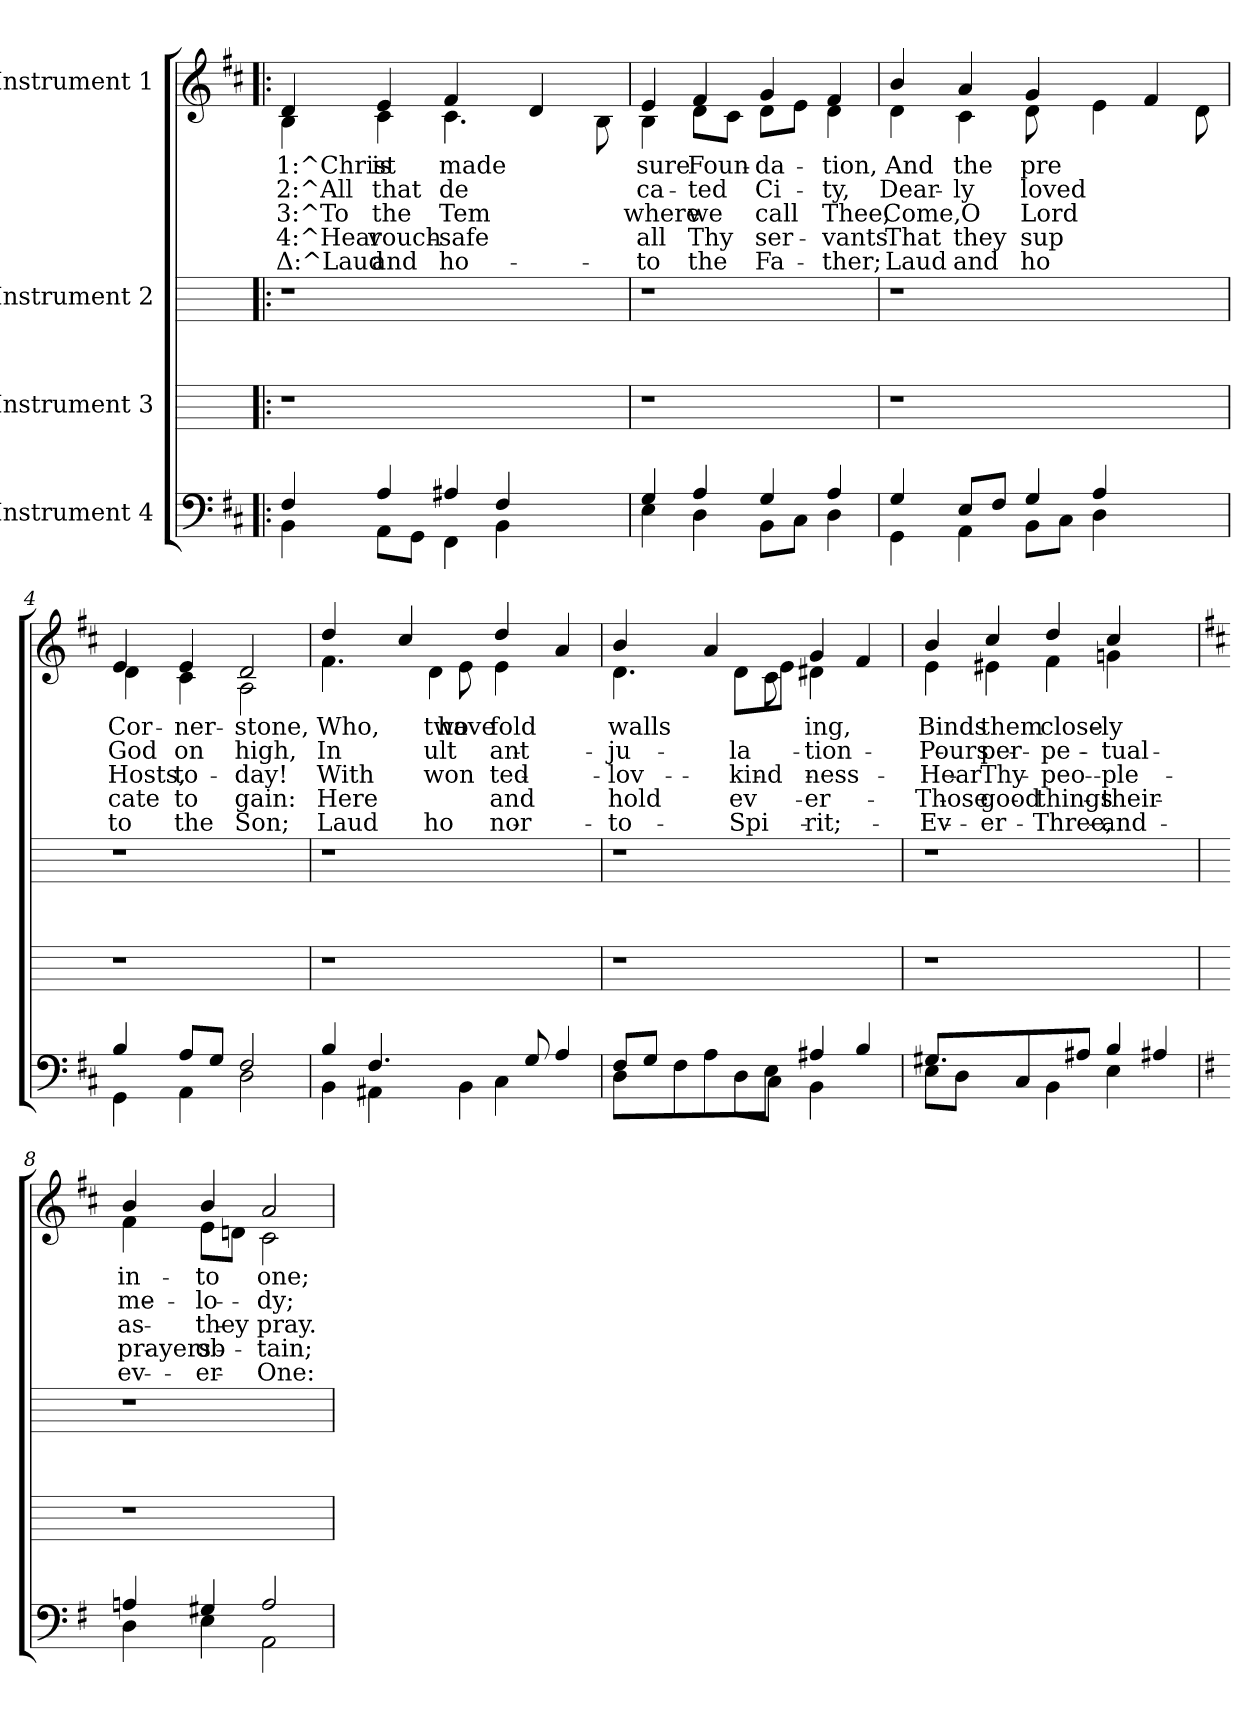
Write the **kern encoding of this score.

**kern	**text	**kern	**kern	**kern	**text	**text	**text	**text	**text
*part4	*part4	*part3	*part2	*part1	*part1	*part1	*part1	*part1	*part1
*staff4	*staff4	*staff3	*staff2	*staff1	*staff1	*staff1	*staff1	*staff1	*staff1
*I"Instrument 4	*	*I"Instrument 3	*I"Instrument 2	*I"Instrument 1	*	*	*	*	*
!!LO:PB:g=z
*stria5	*	*stria5	*stria5	*stria5	*	*	*	*	*
*clefF4	*	*	*	*clefG2	*	*	*	*	*
*k[f#c#]	*	*k[]	*k[]	*k[f#c#]	*	*	*	*	*
*D:	*	*C:	*C:	*D:	*	*	*	*	*
=1!|:	=1!|:	=1!|:	=1!|:	=1!|:	=1!|:	=1!|:	=1!|:	=1!|:	=1!|:
*^	*	*	*	*	*	*	*	*	*
!	!	!LO:LY:a:rj	!	!	!	!LO:LY:b:rj	!LO:LY:b:rj	!LO:LY:b:rj	!LO:LY:b:rj	!LO:LY:b:rj
*	*	*	*	*	*^	*	*	*	*	*
4F#/	4BB\	.	1r	1r	4d/	4B\	1:^Christ	2:^All	3:^To	4:^Hear	Δ:^Laud
!	!	!LO:LY:a:rj	!	!	!	!	!LO:LY:b:rj	!LO:LY:b:rj	!LO:LY:b:rj	!LO:LY:b:rj	!LO:LY:b:rj
4A/	8AA\L	.	.	.	4e/	4c#\	is	that	the	vouch-	-and
!	!	!LO:LY:a:rj	!	!	!	!	!	!	!	!	!
.	8GG\J	.	.	.	.	.	.	.	.	.	.
!	!	!LO:LY:a:rj	!	!	!	!	!LO:LY:b:rj	!LO:LY:b:rj	!LO:LY:b:rj	!LO:LY:b:rj	!LO:LY:b:rj
4A#X/	4FF#\	.	.	.	4.c#\	4f#/	made	de-	-Tem-	-safe	ho-
!	!	!LO:LY:a:rj	!	!	!	!	!	!	!	!	!
4F#/	4BB\	.	.	.	.	2ryy	.	.	.	.	.
.	.	.	.	.	4d/	.	.	.	.	.	.
4ryy	4ryy	.	4ryy	4ryy	.	.	.	.	.	.	.
!	!	!	!	!	!	!	!LO:LY:b:rj	!LO:LY:b:rj	!LO:LY:b:rj	!LO:LY:b:rj	!LO:LY:b:rj
.	.	.	.	.	8B\	.	-	-	-	.	.
=2	=2	=2	=2	=2	=2	=2	=2	=2	=2	=2	=2
!	!	!LO:LY:a:rj	!	!	!	!	!LO:LY:b:rj	!LO:LY:b:rj	!LO:LY:b:rj	!LO:LY:b:rj	!LO:LY:b:rj
4G/	4E\	.	1r	1r	4e/	4B\	sure	ca-	-where	all	to
!	!	!LO:LY:a:rj	!	!	!	!	!LO:LY:b:rj	!LO:LY:b:rj	!LO:LY:b:rj	!LO:LY:b:rj	!LO:LY:b:rj
4A/	4D\	.	.	.	4f#/	8d\L	Foun-	-ted	we	Thy	the
!	!	!	!	!	!	!	!LO:LY:b:rj	!LO:LY:b:rj	!LO:LY:b:rj	!LO:LY:b:rj	!LO:LY:b:rj
.	.	.	.	.	.	8c#\J	.	-	--	-	-
!	!	!LO:LY:a:rj	!	!	!	!	!LO:LY:b:rj	!LO:LY:b:rj	!LO:LY:b:rj	!LO:LY:b:rj	!LO:LY:b:rj
4G/	8BB\L	.	.	.	4g/	8d\L	-da-	-Ci-	-call	ser-	-Fa-
!	!	!LO:LY:a:rj	!	!	!	!	!LO:LY:b:rj	!LO:LY:b:rj	!LO:LY:b:rj	!LO:LY:b:rj	!LO:LY:b:rj
.	8C#\J	.	.	.	.	8e\J	--	-	.	.	.
!	!	!LO:LY:a:rj	!	!	!	!	!LO:LY:b:rj	!LO:LY:b:rj	!LO:LY:b:rj	!LO:LY:b:rj	!LO:LY:b:rj
4A/	4D\	.	.	.	4f#/	4d\	tion,	ty,	Thee,	vants	ther;
=3	=3	=3	=3	=3	=3	=3	=3	=3	=3	=3	=3
!	!	!LO:LY:a:rj	!	!	!	!	!LO:LY:b:rj	!LO:LY:b:rj	!LO:LY:b:rj	!LO:LY:b:rj	!LO:LY:b:rj
4G/	4GG\	.	1r	1r	4b/	4d\	And	Dear-	-Come,	That	Laud
!	!	!LO:LY:a:rj	!	!	!	!	!LO:LY:b:rj	!LO:LY:b:rj	!LO:LY:b:rj	!LO:LY:b:rj	!LO:LY:b:rj
4AA\	8E/L	.	.	.	4a/	4c#\	the	ly	O	they	and
!	!	!LO:LY:a:rj	!	!	!	!	!	!	!	!	!
.	8F#/J	.	.	.	.	.	.	.	.	.	.
!	!	!LO:LY:a:rj	!	!	!	!	!LO:LY:b:rj	!LO:LY:b:rj	!LO:LY:b:rj	!LO:LY:b:rj	!LO:LY:b:rj
4G/	8BB\L	.	.	.	4g/	8d\	pre-	-loved	Lord	sup-	-ho-
!	!	!LO:LY:a:rj	!	!	!	!	!	!	!	!	!
.	8C#\J	.	.	.	.	2.ryy	.	.	.	.	.
!	!	!LO:LY:a:rj	!	!	!	!	!	!	!	!	!
4A/	4D\	.	.	.	4e\	.	.	.	.	.	.
4.ryy	4.ryy	.	4.ryy	4.ryy	4f#/	.	.	.	.	.	.
!	!	!	!	!	!	!	!LO:LY:b:rj	!LO:LY:b:rj	!LO:LY:b:rj	!LO:LY:b:rj	!LO:LY:b:rj
.	.	.	.	.	8d\	.	-	.	.	-	-
=4	=4	=4	=4	=4	=4	=4	=4	=4	=4	=4	=4
!	!	!LO:LY:a:rj	!	!	!	!	!LO:LY:b:rj	!LO:LY:b:rj	!LO:LY:b:rj	!LO:LY:b:rj	!LO:LY:b:rj
4B/	4GG\	.	1r	1r	4e/	4d\	Cor-	-God	Hosts,	cate	to
!	!	!LO:LY:a:rj	!	!	!	!	!LO:LY:b:rj	!LO:LY:b:rj	!LO:LY:b:rj	!LO:LY:b:rj	!LO:LY:b:rj
4AA\	8A/L	.	.	.	4e/	4c#\	ner-	-on	to-	-to	the
!	!	!LO:LY:a:rj	!	!	!	!	!	!	!	!	!
.	8G/J	.	.	.	.	.	.	.	.	.	.
!	!	!LO:LY:a:rj	!	!	!	!	!LO:LY:b:rj	!LO:LY:b:rj	!LO:LY:b:rj	!LO:LY:b:rj	!LO:LY:b:rj
2F#/	2D\	.	.	.	2d/	2A\	stone,	high,	day!	gain:	Son;
!!LO:LB:g=z	!!
=5	=5	=5	=5	=5	=5	=5	=5	=5	=5	=5	=5
!	!	!LO:LY:a:rj	!	!	!	!	!LO:LY:b:rj	!LO:LY:b:rj	!LO:LY:b:rj	!LO:LY:b:rj	!LO:LY:b:rj
4B/	4BB\	.	1r	1r	4.f#\	4dd/	Who,	In	With	Here	Laud
!	!	!LO:LY:a:rj	!	!	!	!	!	!	!	!	!
4.F#/	4AA#X\	.	.	.	.	4ryy	.	.	.	.	.
.	.	.	.	.	4cc#/	.	.	.	.	.	.
!	!	!	!	!	!	!	!LO:LY:b:rj	!LO:LY:b:rj	!LO:LY:b:rj	!LO:LY:b:rj	!LO:LY:b:rj
.	4ryy	.	.	.	.	4d\	-two-	-ult-	-won-	-	ho-
!	!	!	!	!	!	!	!LO:LY:b:rj	!LO:LY:b:rj	!LO:LY:b:rj	!LO:LY:b:rj	!LO:LY:b:rj
4BB\	.	.	.	.	8e\	.	have	-	--	-	-
!	!	!LO:LY:a:rj	!	!	!	!	!LO:LY:b:rj	!LO:LY:b:rj	!LO:LY:b:rj	!LO:LY:b:rj	!LO:LY:b:rj
.	4C#\	.	.	.	4dd/	4e\	-fold	ant	ted	and	nor
!	!	!LO:LY:a:rj	!	!	!	!	!	!	!	!	!
8G/	.	.	.	.	.	.	.	.	.	.	.
4A/	4ryy	.	4ryy	4ryy	4a/	4ryy	.	.	.	.	.
=6	=6	=6	=6	=6	=6	=6	=6	=6	=6	=6	=6
!	!	!LO:LY:a:rj	!	!	!	!	!LO:LY:b:rj	!LO:LY:b:rj	!LO:LY:b:rj	!LO:LY:b:rj	!LO:LY:b:rj
4D\	8F#/L	.	1r	1r	4.d\	4b/	walls	ju-	-lov-	-hold	to
!	!	!LO:LY:a:rj	!	!	!	!	!	!	!	!	!
.	8G/J	.	.	.	.	.	.	.	.	.	.
!	!	!LO:LY:a:rj	!	!	!	!	!	!	!	!	!
8F#\	4ryy	.	.	.	.	4ryy	.	.	.	.	.
4A/	.	.	.	.	4a/	.	.	.	.	.	.
!	!	!LO:LY:a:rj	!	!	!	!	!LO:LY:b:rj	!LO:LY:b:rj	!LO:LY:b:rj	!LO:LY:b:rj	!LO:LY:b:rj
.	8D\L	.	.	.	.	8d\L	--	-la-	-kind-	-ev-	-Spi-
!	!	!LO:LY:a:rj	!	!	!	!	!	!	!	!	!
!	!	!LO:LY:a:rj	!	!	!	!	!LO:LY:b:rj	!LO:LY:b:rj	!LO:LY:b:rj	!LO:LY:b:rj	!LO:LY:b:rj
!	!	!	!	!	!	!	!LO:LY:b:rj	!LO:LY:b:rj	!LO:LY:b:rj	!LO:LY:b:rj	!LO:LY:b:rj
8E\J	8C#\J	.	.	.	8c#\	8e\J	--	-	.	.	.
!	!	!LO:LY:a:rj	!	!	!	!	!LO:LY:b:rj	!LO:LY:b:rj	!LO:LY:b:rj	!LO:LY:b:rj	!LO:LY:b:rj
4A#X/	4BB\	.	.	.	4g/	4d#X\	ing,	tion	ness	er	rit;
4B/	4ryy	.	4ryy	4ryy	4f#/	4ryy	.	.	.	.	.
=7	=7	=7	=7	=7	=7	=7	=7	=7	=7	=7	=7
!	!	!LO:LY:a:rj	!	!	!	!	!LO:LY:b:rj	!LO:LY:b:rj	!LO:LY:b:rj	!LO:LY:b:rj	!LO:LY:b:rj
4.G#X/	8E\L	.	1r	1r	4b/	4e\	Binds	Pours	Hear	Those	Ev-
!	!	!LO:LY:a:rj	!	!	!	!	!	!	!	!	!
.	8D\J	.	.	.	.	.	.	.	.	.	.
!	!	!	!	!	!	!	!LO:LY:b:rj	!LO:LY:b:rj	!LO:LY:b:rj	!LO:LY:b:rj	!LO:LY:b:rj
.	4ryy	.	.	.	4cc#/	4e#X\	-them	per-	-Thy	good	er
4C#\	.	.	.	.	.	.	.	.	.	.	.
!	!	!LO:LY:a:rj	!	!	!	!	!LO:LY:b:rj	!LO:LY:b:rj	!LO:LY:b:rj	!LO:LY:b:rj	!LO:LY:b:rj
.	4BB\	.	.	.	4dd/	4f#\	close-	-pe-	-peo-	-things	Three,
!	!	!LO:LY:a:rj	!	!	!	!	!	!	!	!	!
8A#X/J	.	.	.	.	.	.	.	.	.	.	.
!	!	!LO:LY:a:rj	!	!	!	!	!LO:LY:b:rj	!LO:LY:b:rj	!LO:LY:b:rj	!LO:LY:b:rj	!LO:LY:b:rj
4B/	4E\	.	.	.	4cc#/	4gn\	ly	tual	ple	their	and
4A#X/	4ryy	.	4ryy	4ryy	4ryy	4ryy	.	.	.	.	.
=8	=8	=8	=8	=8	=8	=8	=8	=8	=8	=8	=8
*k[f#]	*	*	*	*	*	*	*	*	*	*	*
*G:	*	*	*	*	*	*	*	*	*	*	*
!	!	!LO:LY:a:rj	!	!	!	!	!LO:LY:b:rj	!LO:LY:b:rj	!LO:LY:b:rj	!LO:LY:b:rj	!LO:LY:b:rj
4An/	4D\	.	1r	1r	4b/	4f#\	in-	-me-	-as	prayers	ev-
!	!	!LO:LY:a:rj	!	!	!	!	!LO:LY:b:rj	!LO:LY:b:rj	!LO:LY:b:rj	!LO:LY:b:rj	!LO:LY:b:rj
4G#X/	4E\	.	.	.	4b/	8e\L	-to	lo-	-they	ob-	-er
!	!	!	!	!	!	!	!LO:LY:b:rj	!LO:LY:b:rj	!LO:LY:b:rj	!LO:LY:b:rj	!LO:LY:b:rj
.	.	.	.	.	.	8dn\J	.	.	.	.	.
!	!	!LO:LY:a:rj	!	!	!	!	!LO:LY:b:rj	!LO:LY:b:rj	!LO:LY:b:rj	!LO:LY:b:rj	!LO:LY:b:rj
2A/	2AA\	.	.	.	2a/	2c#\	one;	dy;	pray.	tain;	One:
*v	*v	*	*	*	*v	*v	*	*	*	*	*
=	=	=	=	=	=	=	=	=	=
*-	*-	*-	*-	*-	*-	*-	*-	*-	*-
